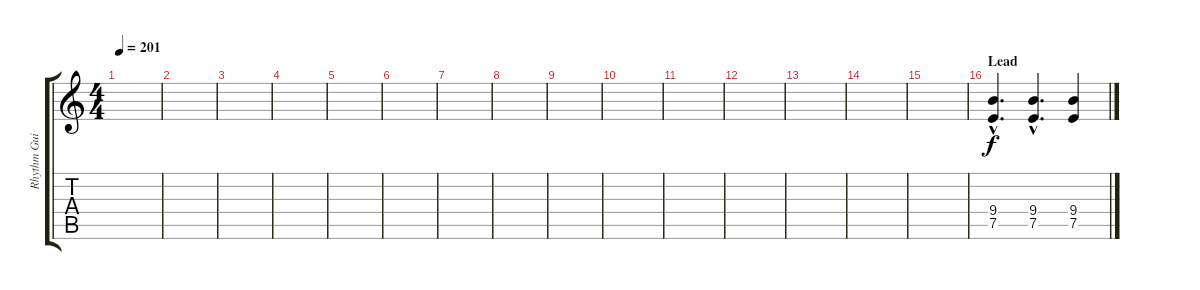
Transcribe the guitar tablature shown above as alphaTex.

\track ("Rhythm Guitar" "Rhythm Gui") {instrument distortionguitar}
\staff {score tabs}
\tuning (E4 B3 G3 D3 A2 E2) {hide}
\ts (4 4)
\tempo 201
\clef g2
\ks c
|
|
|
|
|
|
|
|
|
|
|
|
|
|
|
\section ("" "Lead")
(9.4{hac} 7.5{hac}).4{d} (9.4{hac} 7.5{hac}).4{d} (9.4 7.5).4
